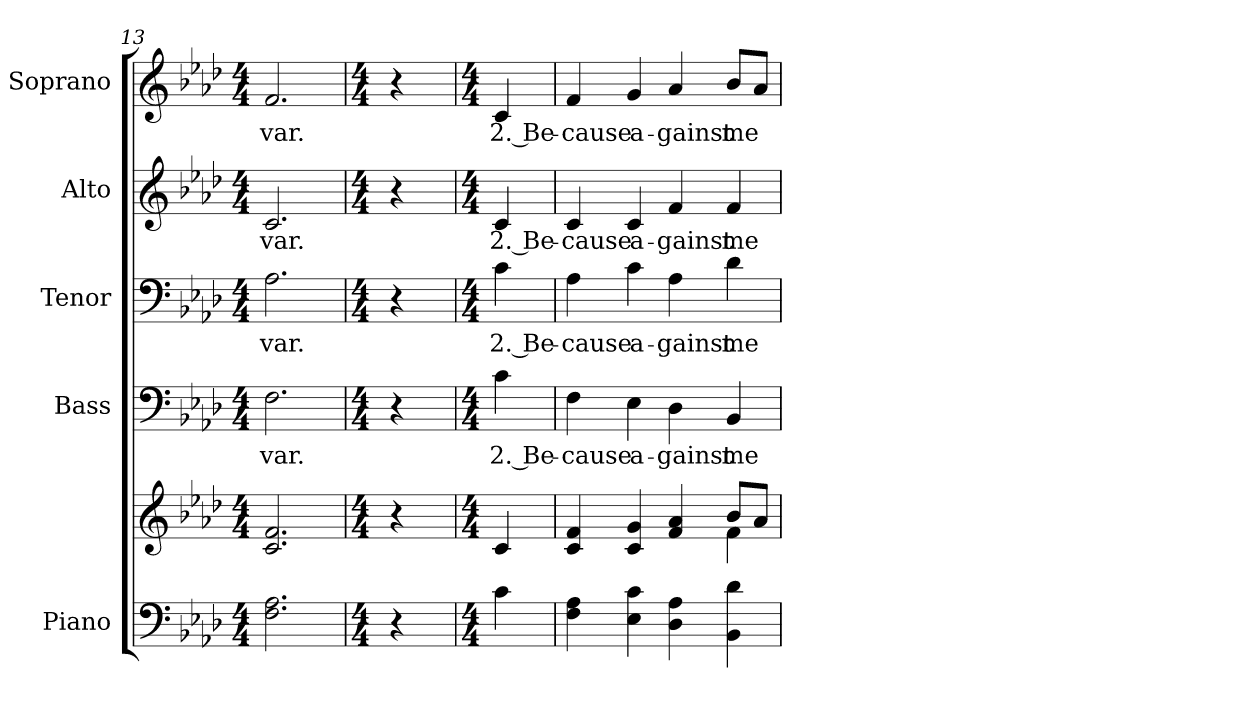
**kern	**kern	**kern	**text	**kern	**text	**kern	**text	**kern	**text
*part5	*part5	*part4	*part4	*part3	*part3	*part2	*part2	*part1	*part1
*staff6	*staff5	*staff4	*staff4	*staff3	*staff3	*staff2	*staff2	*staff1	*staff1
*I"Piano	*	*I"Bass	*	*I"Tenor	*	*I"Alto	*	*I"Soprano	*
*I'Pno.	*	*I'B.	*	*I'T.	*	*I'A.	*	*I'S.	*
!!LO:PB:g=z
*clefF4	*clefG2	*clefF4	*	*clefF4	*	*clefG2	*	*clefG2	*
*k[b-e-a-d-]	*k[b-e-a-d-]	*k[b-e-a-d-]	*	*k[b-e-a-d-]	*	*k[b-e-a-d-]	*	*k[b-e-a-d-]	*
*A-:	*A-:	*A-:	*	*A-:	*	*A-:	*	*A-:	*
*M4/4	*M4/4	*M4/4	*	*M4/4	*	*M4/4	*	*M4/4	*
=13	=13	=13	=13	=13	=13	=13	=13	=13	=13
!	!	!	!LO:LY:b:color=#000000	!	!	!	!	!	!
!	!	!	!	!	!LO:LY:b:color=#000000	!	!	!	!
!	!	!	!	!	!	!	!LO:LY:b:color=#000000	!	!
!	!	!	!	!	!	!	!	!	!LO:LY:b:color=#000000
2.Fi\ 2.A-i	2.ci/ 2.fi	2.Fi\	-var.	2.A-i\	-var.	2.ci/	-var.	2.fi/	-var.
=14	=14	=14	=14	=14	=14	=14	=14	=14	=14
*M4/4	*M4/4	*M4/4	*	*M4/4	*	*M4/4	*	*M4/4	*
4r	4r	4r	.	4r	.	4r	.	4r	.
=15	=15	=15	=15	=15	=15	=15	=15	=15	=15
*M4/4	*M4/4	*M4/4	*	*M4/4	*	*M4/4	*	*M4/4	*
!	!	!	!LO:LY:b:color=#000000	!	!	!	!	!	!
!	!	!	!	!	!LO:LY:b:color=#000000	!	!	!	!
!	!	!	!	!	!	!	!LO:LY:b:color=#000000	!	!
!	!	!	!	!	!	!	!	!	!LO:LY:b:color=#000000
4ci\	4ci/	4ci\	2. Be-	4ci\	2. Be-	4ci/	2. Be-	4ci/	2. Be-
=16	=16	=16	=16	=16	=16	=16	=16	=16	=16
*	*^	*	*	*	*	*	*	*	*
!	!	!	!	!LO:LY:b:color=#000000	!	!	!	!	!	!
!	!	!	!	!	!	!LO:LY:b:color=#000000	!	!	!	!
!	!	!	!	!	!	!	!	!LO:LY:b:color=#000000	!	!
!	!	!	!	!	!	!	!	!	!	!LO:LY:b:color=#000000
4Fi\ 4A-i	4ci/ 4fi	2ryy	4Fi\	-cause	4A-i\	-cause	4ci/	-cause	4fi/	-cause
!	!	!	!	!LO:LY:b:color=#000000	!	!	!	!	!	!
!	!	!	!	!	!	!LO:LY:b:color=#000000	!	!	!	!
!	!	!	!	!	!	!	!	!LO:LY:b:color=#000000	!	!
!	!	!	!	!	!	!	!	!	!	!LO:LY:b:color=#000000
4E-i\ 4ci	4ci/ 4gi	.	4E-i\	a-	4ci\	a-	4ci/	a-	4gi/	a-
!	!	!	!	!LO:LY:b:color=#000000	!	!	!	!	!	!
!	!	!	!	!	!	!LO:LY:b:color=#000000	!	!	!	!
!	!	!	!	!	!	!	!	!LO:LY:b:color=#000000	!	!
!	!	!	!	!	!	!	!	!	!	!LO:LY:b:color=#000000
4D-i\ 4A-i	4fi/ 4a-i	4ryy	4D-i\	-gainst	4A-i\	-gainst	4fi/	-gainst	4a-i/	-gainst
!	!	!	!	!LO:LY:b:color=#000000	!	!	!	!	!	!
!	!	!	!	!	!	!LO:LY:b:color=#000000	!	!	!	!
!	!	!	!	!	!	!	!	!LO:LY:b:color=#000000	!	!
!	!	!	!	!	!	!	!	!	!	!LO:LY:b:color=#000000
4BB-i\ 4d-i	8b-i/L	4fi\	4BB-i/	me	4d-i\	me	4fi/	me	8b-i/L	me
.	8a-i/J	.	.	.	.	.	.	.	8a-i/J	.
*	*v	*v	*	*	*	*	*	*	*	*
=	=	=	=	=	=	=	=	=	=
*-	*-	*-	*-	*-	*-	*-	*-	*-	*-
